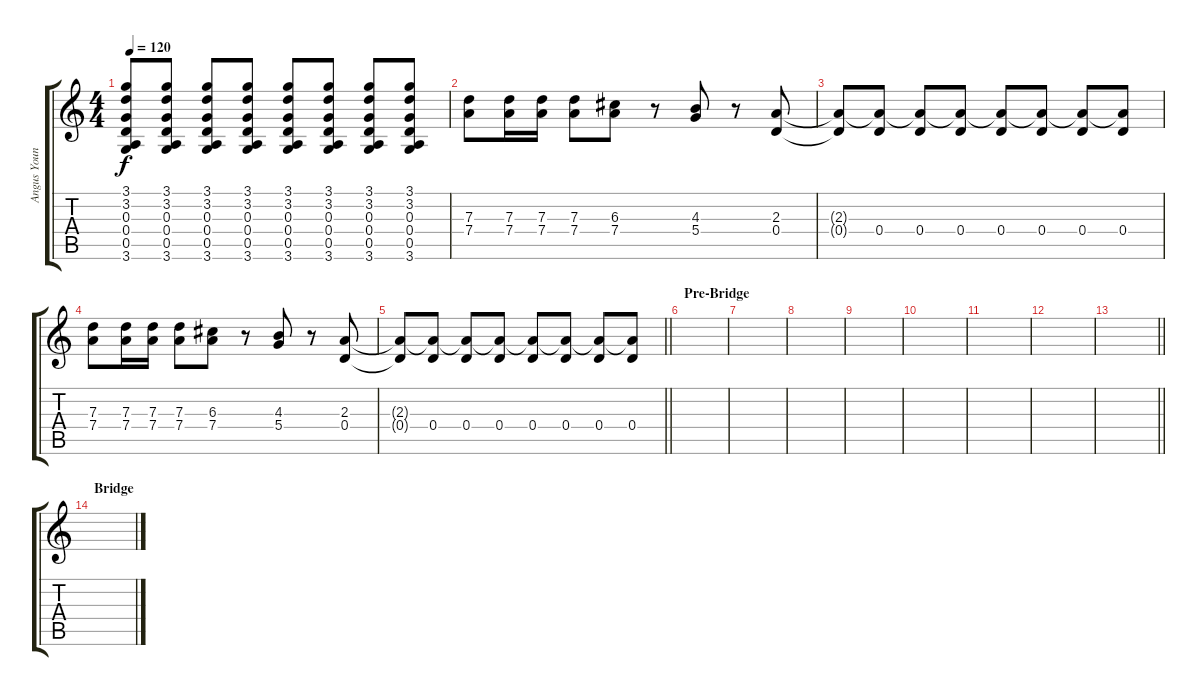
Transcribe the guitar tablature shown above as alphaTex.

\track ("Angus Young 1" "Angus Youn") {instrument overdrivenguitar}
\staff {score tabs}
\tuning (E4 B3 G3 D3 A2 E2) {hide}
\ts (4 4)
\tempo 120
\clef g2
\ks c
(3.1 3.2 0.3 0.4 0.5 3.6).8{dy f} (3.1 3.2 0.3 0.4 0.5 3.6).8 (3.1 3.2 0.3 0.4 0.5 3.6).8 (3.1 3.2 0.3 0.4 0.5 3.6).8 (3.1 3.2 0.3 0.4 0.5 3.6).8 (3.1 3.2 0.3 0.4 0.5 3.6).8 (3.1 3.2 0.3 0.4 0.5 3.6).8 (3.1 3.2 0.3 0.4 0.5 3.6).8 |
(7.3 7.4).8 (7.3 7.4).16 (7.3 7.4).16 (7.3 7.4).8 (6.3 7.4).8 r.8 (4.3 5.4).8 r.8 (2.3 0.4).8 |
(2.3{t} 0.4{t}).8 (2.3{t} 0.4).8 (2.3{t} 0.4).8 (2.3{t} 0.4).8 (2.3{t} 0.4).8 (2.3{t} 0.4).8 (2.3{t} 0.4).8 (2.3{t} 0.4).8 |
(7.3 7.4).8 (7.3 7.4).16 (7.3 7.4).16 (7.3 7.4).8 (6.3 7.4).8 r.8 (4.3 5.4).8 r.8 (2.3 0.4).8 |
\barLineRight lightlight
(2.3{t} 0.4{t}).8 (2.3{t} 0.4).8 (2.3{t} 0.4).8 (2.3{t} 0.4).8 (2.3{t} 0.4).8 (2.3{t} 0.4).8 (2.3{t} 0.4).8 (2.3{t} 0.4).8 |
\section ("" "Pre-Bridge")
|
|
|
|
|
|
|
\barLineRight lightlight
|
\section ("" "Bridge")
